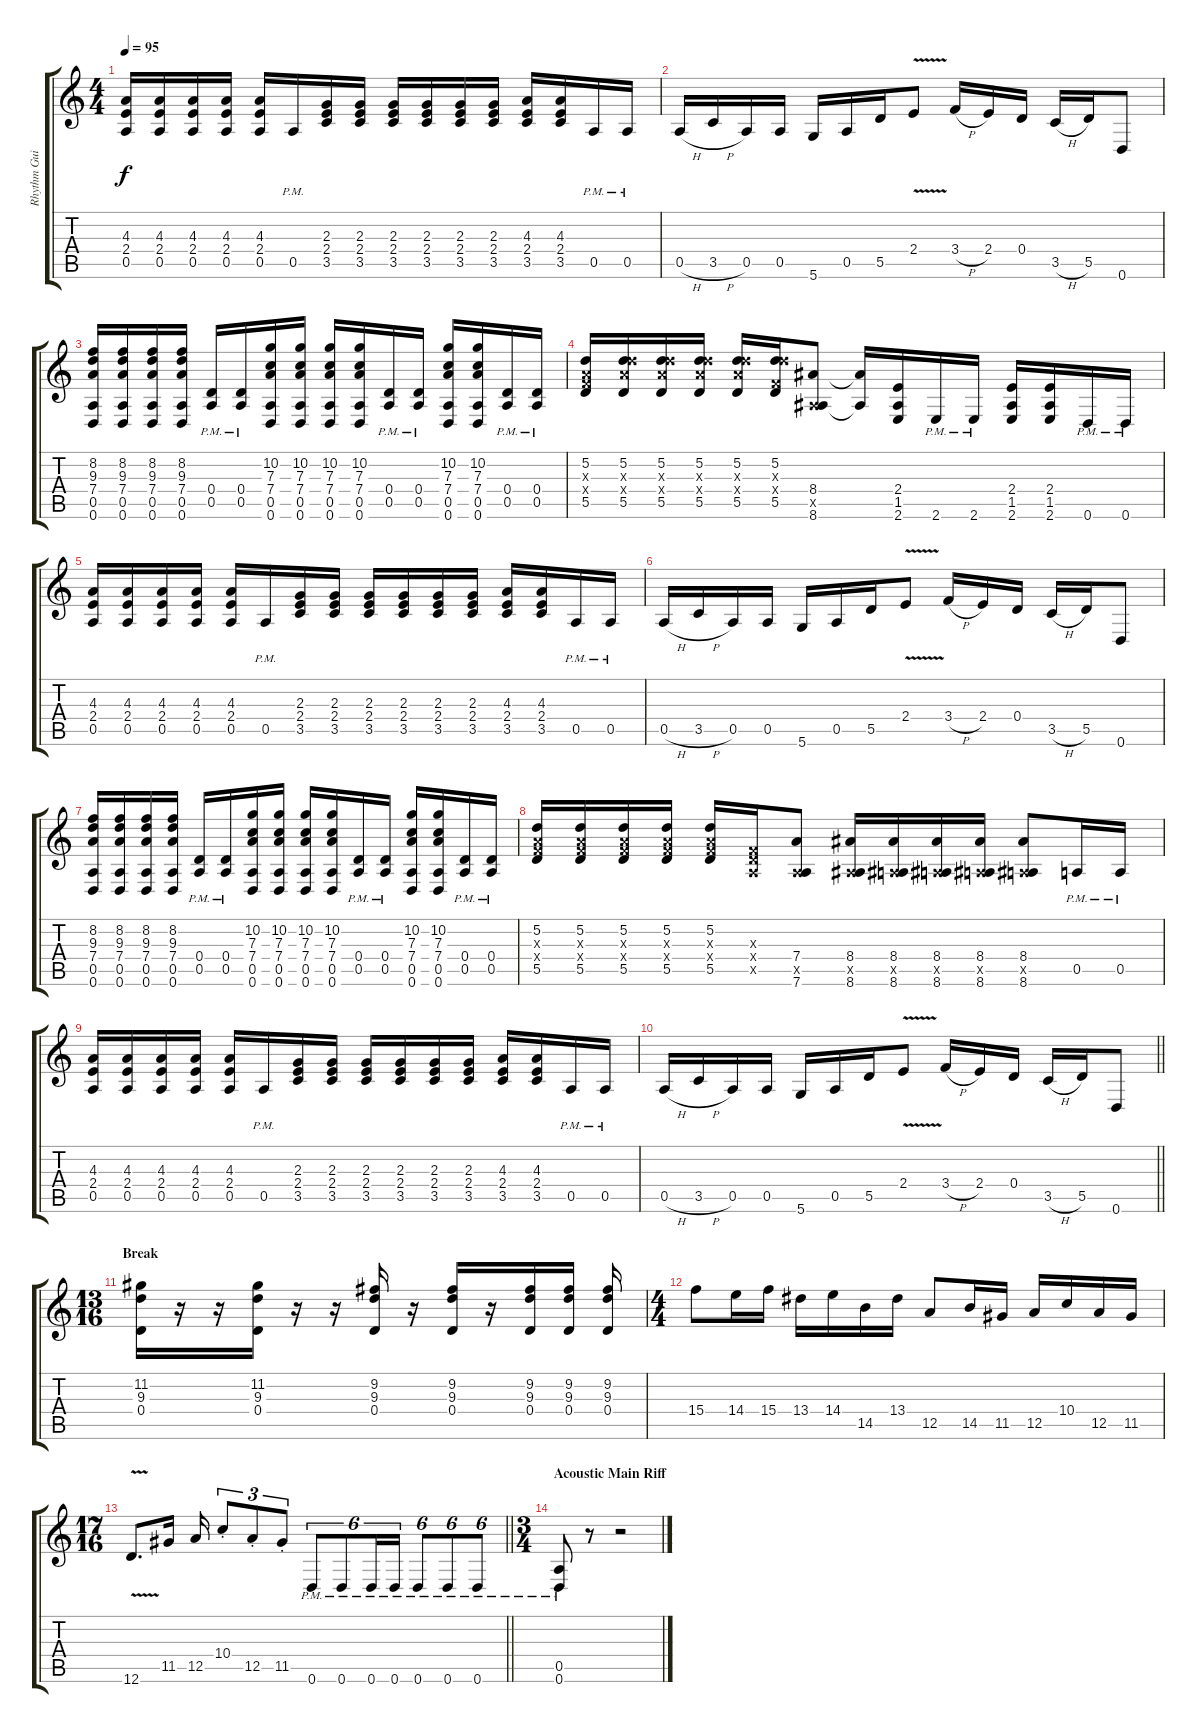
\track ("Rhythm Guitar 1" "Rhythm Gui") {instrument distortionguitar}
\staff {score tabs}
\tuning (E4 A3 F3 D3 A2 D2) {hide}
\ts (4 4)
\tempo 95
\clef g2
\ks c
(4.3 2.4 0.5).16{dy f} (4.3 2.4 0.5).16 (4.3 2.4 0.5).16 (4.3 2.4 0.5).16 (4.3 2.4 0.5).16 0.5{pm}.16 (2.3 2.4 3.5).16 (2.3 2.4 3.5).16 (2.3 2.4 3.5).16 (2.3 2.4 3.5).16 (2.3 2.4 3.5).16 (2.3 2.4 3.5).16 (4.3 2.4 3.5).16 (4.3 2.4 3.5).16 0.5{pm}.16 0.5{pm}.16 |
0.5{h}.16 3.5{h}.16 0.5.16 0.5.16 5.6.16 0.5.16 5.5.16 2.4{v}.8 3.4{h}.16 2.4.16 0.4.16 3.5{h}.16 5.5.16 0.6.8 |
(8.2 9.3 7.4 0.5 0.6).16 (8.2 9.3 7.4 0.5 0.6).16 (8.2 9.3 7.4 0.5 0.6).16 (8.2 9.3 7.4 0.5 0.6).16 (0.4{pm} 0.5{pm}).16 (0.4{pm} 0.5{pm}).16 (10.2 7.3 7.4 0.5 0.6).16 (10.2 7.3 7.4 0.5 0.6).16 (10.2 7.3 7.4 0.5 0.6).16 (10.2 7.3 7.4 0.5 0.6).16 (0.4{pm} 0.5{pm}).16 (0.4{pm} 0.5{pm}).16 (10.2 7.3 7.4 0.5 0.6).16 (10.2 7.3 7.4 0.5 0.6).16 (0.4{pm} 0.5{pm}).16 (0.4{pm} 0.5{pm}).16 |
(5.2 0.3{x} 7.4{x} 5.5).16 (5.2 9.3{x} 7.4{x} 5.5).16 (5.2 9.3{x} 7.4{x} 5.5).16 (5.2 9.3{x} 7.4{x} 5.5).16 (5.2 9.3{x} 7.4{x} 5.5).16 (5.2 9.3{x} 3.4{x} 5.5).16 (8.4 1.5{x} 8.6).8 (8.4{t} 8.6{t}).16 (2.4 1.5 2.6).16 2.6{pm}.16 2.6{pm}.16 (2.4 1.5 2.6).16 (2.4 1.5 2.6).16 0.6{pm}.16 0.6{pm}.16 |
(4.3 2.4 0.5).16 (4.3 2.4 0.5).16 (4.3 2.4 0.5).16 (4.3 2.4 0.5).16 (4.3 2.4 0.5).16 0.5{pm}.16 (2.3 2.4 3.5).16 (2.3 2.4 3.5).16 (2.3 2.4 3.5).16 (2.3 2.4 3.5).16 (2.3 2.4 3.5).16 (2.3 2.4 3.5).16 (4.3 2.4 3.5).16 (4.3 2.4 3.5).16 0.5{pm}.16 0.5{pm}.16 |
0.5{h}.16 3.5{h}.16 0.5.16 0.5.16 5.6.16 0.5.16 5.5.16 2.4{v}.8 3.4{h}.16 2.4.16 0.4.16 3.5{h}.16 5.5.16 0.6.8 |
(8.2 9.3 7.4 0.5 0.6).16 (8.2 9.3 7.4 0.5 0.6).16 (8.2 9.3 7.4 0.5 0.6).16 (8.2 9.3 7.4 0.5 0.6).16 (0.4{pm} 0.5{pm}).16 (0.4{pm} 0.5{pm}).16 (10.2 7.3 7.4 0.5 0.6).16 (10.2 7.3 7.4 0.5 0.6).16 (10.2 7.3 7.4 0.5 0.6).16 (10.2 7.3 7.4 0.5 0.6).16 (0.4{pm} 0.5{pm}).16 (0.4{pm} 0.5{pm}).16 (10.2 7.3 7.4 0.5 0.6).16 (10.2 7.3 7.4 0.5 0.6).16 (0.4{pm} 0.5{pm}).16 (0.4{pm} 0.5{pm}).16 |
(5.2 0.3{x} 7.4{x} 5.5).16 (5.2 0.3{x} 7.4{x} 5.5).16 (5.2 0.3{x} 7.4{x} 5.5).16 (5.2 0.3{x} 7.4{x} 5.5).16 (5.2 0.3{x} 7.4{x} 5.5).16 (0.3{x} 0.4{x} 0.5{x}).16 (7.4 0.5{x} 7.6).8 (8.4 0.5{x} 8.6).16 (8.4 0.5{x} 8.6).16 (8.4 0.5{x} 8.6).16 (8.4 0.5{x} 8.6).16 (8.4 0.5{x} 8.6).8 0.5{pm}.16 0.5{pm}.16 |
(4.3 2.4 0.5).16 (4.3 2.4 0.5).16 (4.3 2.4 0.5).16 (4.3 2.4 0.5).16 (4.3 2.4 0.5).16 0.5{pm}.16 (2.3 2.4 3.5).16 (2.3 2.4 3.5).16 (2.3 2.4 3.5).16 (2.3 2.4 3.5).16 (2.3 2.4 3.5).16 (2.3 2.4 3.5).16 (4.3 2.4 3.5).16 (4.3 2.4 3.5).16 0.5{pm}.16 0.5{pm}.16 |
\barLineRight lightlight
0.5{h}.16 3.5{h}.16 0.5.16 0.5.16 5.6.16 0.5.16 5.5.16 2.4{v}.8 3.4{h}.16 2.4.16 0.4.16 3.5{h}.16 5.5.16 0.6.8 |
\ts (13 16)
\section ("" "Break")
(11.2 9.3 0.4).16 r.16 r.16 (11.2 9.3 0.4).16 r.16 r.16 (9.2 9.3 0.4).16 r.16 (9.2 9.3 0.4).16 r.16 (9.2 9.3 0.4).16 (9.2 9.3 0.4).16 (9.2 9.3 0.4).16 |
\ts (4 4)
15.4.8 14.4.16 15.4.16 13.4.16 14.4.16 14.5.16 13.4.16 12.5.8 14.5.16 11.5.16 12.5.16 10.4.16 12.5.16 11.5.16 |
\ts (17 16)
\barLineRight lightlight
12.6{v}.8{d} 11.5.16 12.5.16 10.4{st}.8{tu (3 2)} 12.5{st}.8{tu (3 2)} 11.5{st}.8{tu (3 2)} 0.6{pm}.8{tu (6 4)} 0.6{pm}.8{tu (6 4)} 0.6{pm}.16{tu (6 4)} 0.6{pm}.16{tu (6 4)} 0.6{pm}.8{tu (6 4)} 0.6{pm}.8{tu (6 4)} 0.6{pm}.8{tu (6 4)} |
\ts (3 4)
\section ("" "Acoustic Main Riff")
(0.5{pm} 0.6{pm}).8 r.8 r.2
